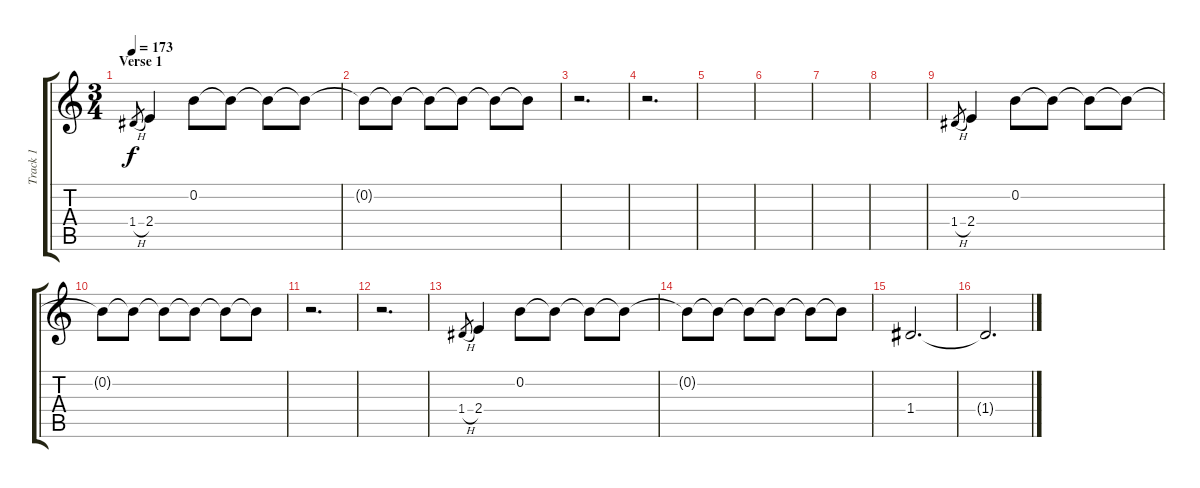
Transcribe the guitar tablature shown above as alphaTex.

\track ("Track 1" "Track 1") {instrument electricguitarclean}
\staff {score tabs}
\tuning (E4 B3 G3 D3 A2 E2) {hide}
\ts (3 4)
\section ("" "Verse 1")
\tempo 173
\clef g2
\ks c
1.4{h}.8{gr dy f} 2.4.4 0.2.8 0.2{t}.8 0.2{t}.8 0.2{t}.8 |
0.2{t}.8 0.2{t}.8 0.2{t}.8 0.2{t}.8 0.2{t}.8 0.2{t}.8 |
r.2{d} |
r.2{d} |
|
|
|
|
1.4{h}.8{gr} 2.4.4 0.2.8 0.2{t}.8 0.2{t}.8 0.2{t}.8 |
0.2{t}.8 0.2{t}.8 0.2{t}.8 0.2{t}.8 0.2{t}.8 0.2{t}.8 |
r.2{d} |
r.2{d} |
1.4{h}.8{gr} 2.4.4 0.2.8 0.2{t}.8 0.2{t}.8 0.2{t}.8 |
0.2{t}.8 0.2{t}.8 0.2{t}.8 0.2{t}.8 0.2{t}.8 0.2{t}.8 |
1.4.2{d} |
1.4{t}.2{d}
